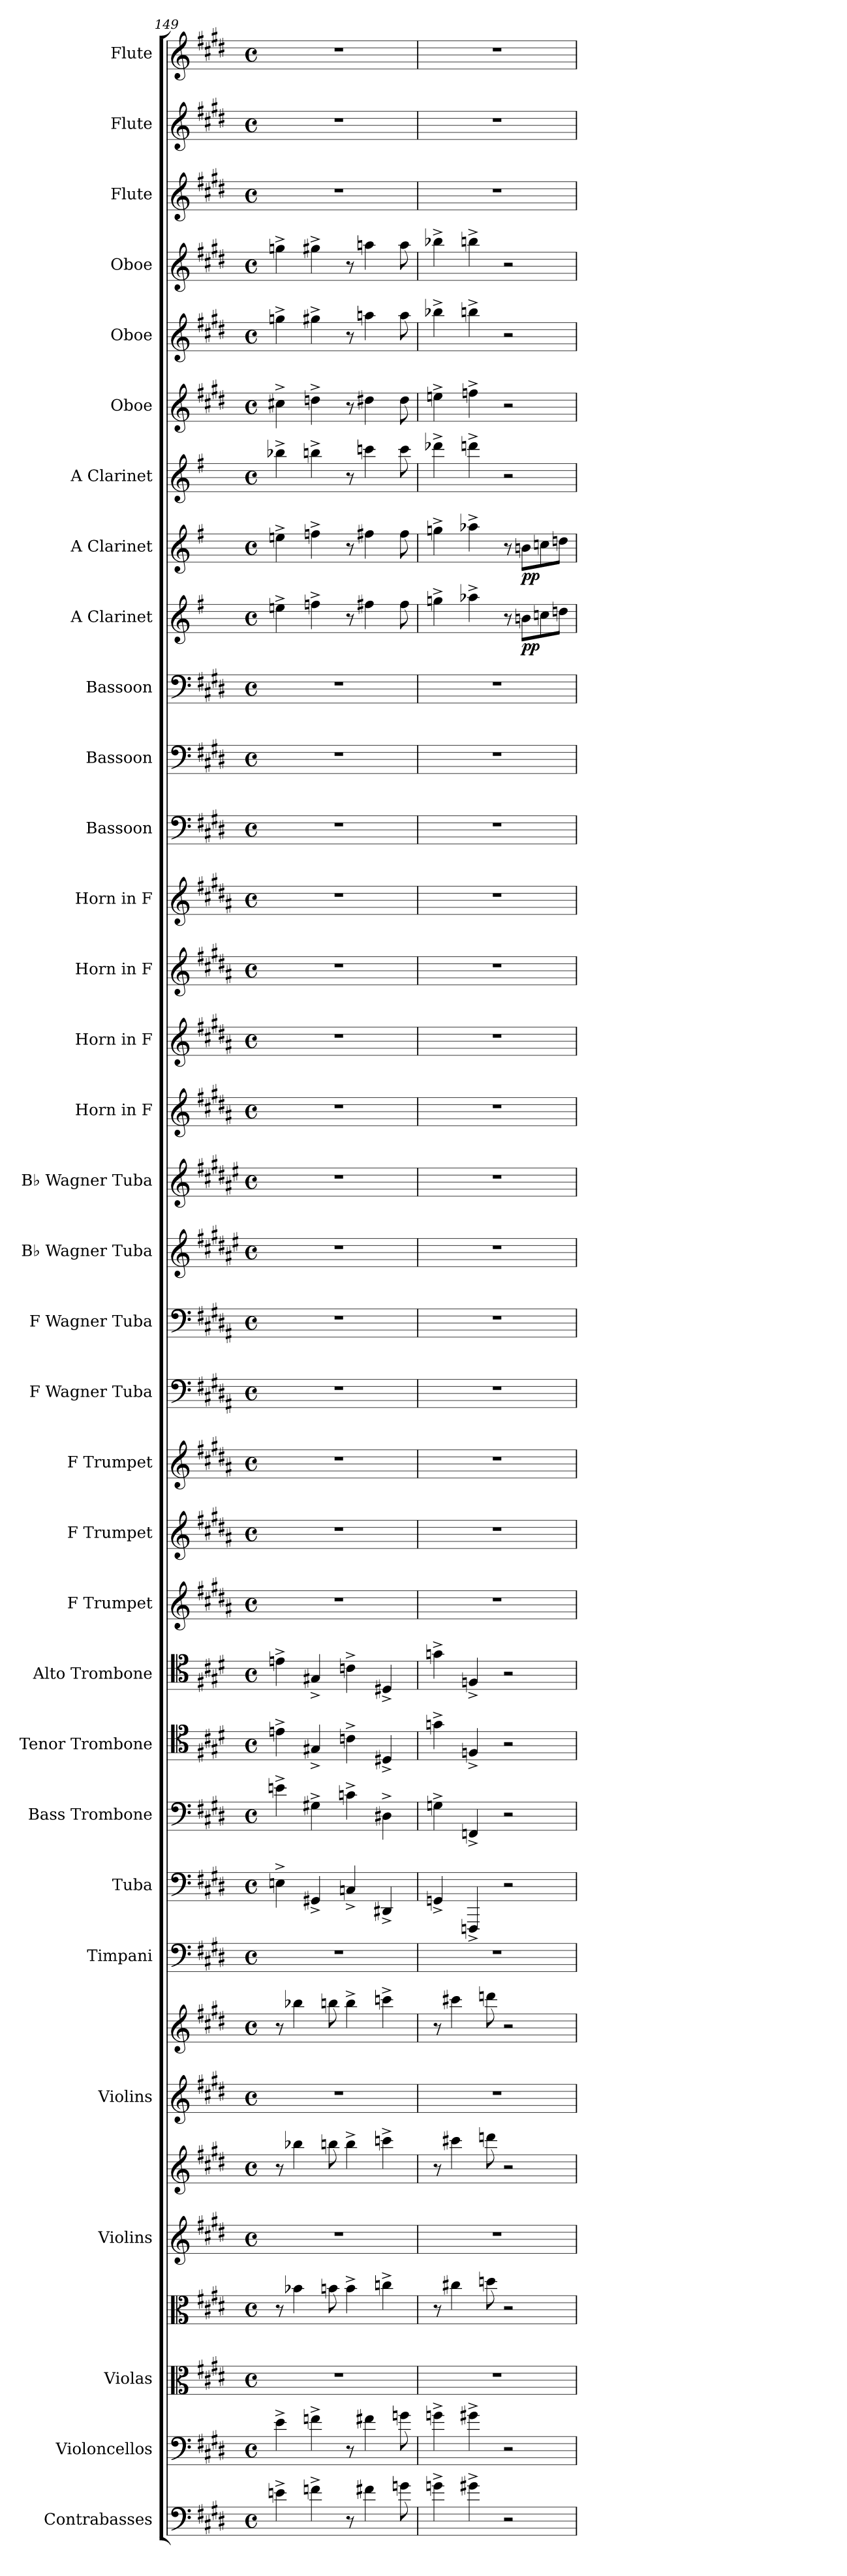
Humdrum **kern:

**kern	**kern	**kern	**kern	**kern	**kern	**kern	**kern	**kern	**kern	**kern	**kern	**kern	**kern	**kern	**kern	**kern	**kern	**kern	**kern	**kern	**kern	**kern	**kern	**kern	**kern	**kern	**kern	**dynam	**kern	**dynam	**kern	**kern	**kern	**kern	**kern	**kern	**kern
*part33	*part32	*part31	*part31	*part30	*part30	*part29	*part29	*part28	*part27	*part26	*part25	*part24	*part23	*part22	*part21	*part20	*part19	*part18	*part17	*part16	*part15	*part14	*part13	*part12	*part11	*part10	*part9	*part9	*part8	*part8	*part7	*part6	*part5	*part4	*part3	*part2	*part1
*staff36	*staff35	*staff34	*staff33	*staff32	*staff31	*staff30	*staff29	*staff28	*staff27	*staff26	*staff25	*staff24	*staff23	*staff22	*staff21	*staff20	*staff19	*staff18	*staff17	*staff16	*staff15	*staff14	*staff13	*staff12	*staff11	*staff10	*staff9	*staff9	*staff8	*staff8	*staff7	*staff6	*staff5	*staff4	*staff3	*staff2	*staff1
*I"Contrabasses	*I"Violoncellos	*I"Violas	*	*I"Violins	*	*I"Violins	*	*I"Timpani	*I"Tuba	*I"Bass Trombone	*I"Tenor Trombone	*I"Alto Trombone	*I"F Trumpet	*I"F Trumpet	*I"F Trumpet	*I"F Wagner Tuba	*I"F Wagner Tuba	*I"B♭ Wagner Tuba	*I"B♭ Wagner Tuba	*I"Horn in F	*I"Horn in F	*I"Horn in F	*I"Horn in F	*I"Bassoon	*I"Bassoon	*I"Bassoon	*I"A Clarinet	*	*I"A Clarinet	*	*I"A Clarinet	*I"Oboe	*I"Oboe	*I"Oboe	*I"Flute	*I"Flute	*I"Flute
*I'Cbs.	*I'Vcs.	*I'Vlas.	*	*I'Vlns.	*	*I'Vlns.	*	*I'Timp.	*I'Tba.	*I'B. Tbn.	*I'T. Tbn.	*I'A. Tbn.	*I'F Tpt.	*I'F Tpt.	*I'F Tpt.	*I'F Wag. Tu.	*I'F Wag. Tu.	*I'B♭ Wag. Tu.	*I'B♭ Wag. Tu.	*	*	*	*	*I'Bsn.	*I'Bsn.	*I'Bsn.	*I'A Cl.	*	*I'A Cl.	*	*I'A Cl.	*I'Ob.	*I'Ob.	*I'Ob.	*I'Fl.	*I'Fl.	*I'Fl.
*clefF4	*clefF4	*clefC3	*clefC3	*clefG2	*clefG2	*clefG2	*clefG2	*clefF4	*clefF4	*clefF4	*clefC4	*clefC4	*clefG2	*clefG2	*clefG2	*clefF4	*clefF4	*clefG2	*clefG2	*clefG2	*clefG2	*clefG2	*clefG2	*clefF4	*clefF4	*clefF4	*clefG2	*	*clefG2	*	*clefG2	*clefG2	*clefG2	*clefG2	*clefG2	*clefG2	*clefG2
*ITrd7c12	*	*	*	*	*	*	*	*	*	*	*	*	*ITrd-3c-5	*ITrd-3c-5	*ITrd-3c-5	*ITrd4c7	*ITrd4c7	*ITrd1c2	*ITrd1c2	*ITrd4c7	*ITrd4c7	*ITrd4c7	*ITrd4c7	*	*	*	*ITrd2c3	*	*ITrd2c3	*	*ITrd2c3	*	*	*	*	*	*
*k[f#c#g#d#]	*k[f#c#g#d#]	*k[f#c#g#d#]	*k[f#c#g#d#]	*k[f#c#g#d#]	*k[f#c#g#d#]	*k[f#c#g#d#]	*k[f#c#g#d#]	*k[f#c#g#d#]	*k[f#c#g#d#]	*k[f#c#g#d#]	*k[f#c#g#d#]	*k[f#c#g#d#]	*k[f#c#g#d#]	*k[f#c#g#d#]	*k[f#c#g#d#]	*k[f#c#g#d#]	*k[f#c#g#d#]	*k[f#c#g#d#]	*k[f#c#g#d#]	*k[f#c#g#d#]	*k[f#c#g#d#]	*k[f#c#g#d#]	*k[f#c#g#d#]	*k[f#c#g#d#]	*k[f#c#g#d#]	*k[f#c#g#d#]	*k[f#c#g#d#]	*	*k[f#c#g#d#]	*	*k[f#c#g#d#]	*k[f#c#g#d#]	*k[f#c#g#d#]	*k[f#c#g#d#]	*k[f#c#g#d#]	*k[f#c#g#d#]	*k[f#c#g#d#]
*M4/4	*M4/4	*M4/4	*M4/4	*M4/4	*M4/4	*M4/4	*M4/4	*M4/4	*M4/4	*M4/4	*M4/4	*M4/4	*M4/4	*M4/4	*M4/4	*M4/4	*M4/4	*M4/4	*M4/4	*M4/4	*M4/4	*M4/4	*M4/4	*M4/4	*M4/4	*M4/4	*M4/4	*	*M4/4	*	*M4/4	*M4/4	*M4/4	*M4/4	*M4/4	*M4/4	*M4/4
*met(c)	*met(c)	*met(c)	*met(c)	*met(c)	*met(c)	*met(c)	*met(c)	*met(c)	*met(c)	*met(c)	*met(c)	*met(c)	*met(c)	*met(c)	*met(c)	*met(c)	*met(c)	*met(c)	*met(c)	*met(c)	*met(c)	*met(c)	*met(c)	*met(c)	*met(c)	*met(c)	*met(c)	*	*met(c)	*	*met(c)	*met(c)	*met(c)	*met(c)	*met(c)	*met(c)	*met(c)
=149	=149	=149	=149	=149	=149	=149	=149	=149	=149	=149	=149	=149	=149	=149	=149	=149	=149	=149	=149	=149	=149	=149	=149	=149	=149	=149	=149	=149	=149	=149	=149	=149	=149	=149	=149	=149	=149
4En^\	4e^\	1r	8r	1r	8r	1r	8r	1r	4En^\	4en^\	4en^\	4en^\	1r	1r	1r	1r	1r	1r	1r	1r	1r	1r	1r	1r	1r	1r	4cc#X^\	.	4cc#X^\	.	4ggn^\	4cc#X^\	4ggn^\	4ggn^\	1r	1r	1r
.	.	.	4b-X\	.	4bb-X\	.	4bb-X\	.	.	.	.	.	.	.	.	.	.	.	.	.	.	.	.	.	.	.	.	.	.	.	.	.	.	.	.	.	.
4Fn^\	4fn^\	.	.	.	.	.	.	.	4GG#X^/	4G#X^\	4G#X^/	4G#X^/	.	.	.	.	.	.	.	.	.	.	.	.	.	.	4ddn^\	.	4ddn^\	.	4gg#X^\	4ddn^\	4gg#X^\	4gg#X^\	.	.	.
.	.	.	8bn\	.	8bbn\	.	8bbn\	.	.	.	.	.	.	.	.	.	.	.	.	.	.	.	.	.	.	.	.	.	.	.	.	.	.	.	.	.	.
8r	8r	.	4b^\	.	4bb^\	.	4bb^\	.	4Cn^/	4cn^\	4cn^\	4cn^\	.	.	.	.	.	.	.	.	.	.	.	.	.	.	8r	.	8r	.	8r	8r	8r	8r	.	.	.
4F#X\	4f#X\	.	.	.	.	.	.	.	.	.	.	.	.	.	.	.	.	.	.	.	.	.	.	.	.	.	4dd#X\	.	4dd#X\	.	4aan\	4dd#X\	4aan\	4aan\	.	.	.
.	.	.	4ccn^\	.	4cccn^\	.	4cccn^\	.	4DD#X^/	4D#X^\	4D#X^/	4D#X^/	.	.	.	.	.	.	.	.	.	.	.	.	.	.	.	.	.	.	.	.	.	.	.	.	.
8Gn\	8gn\	.	.	.	.	.	.	.	.	.	.	.	.	.	.	.	.	.	.	.	.	.	.	.	.	.	8dd#\	.	8dd#\	.	8aa\	8dd#\	8aa\	8aa\	.	.	.
=150	=150	=150	=150	=150	=150	=150	=150	=150	=150	=150	=150	=150	=150	=150	=150	=150	=150	=150	=150	=150	=150	=150	=150	=150	=150	=150	=150	=150	=150	=150	=150	=150	=150	=150	=150	=150	=150
4Gn^\	4gn^\	1r	8r	1r	8r	1r	8r	1r	4GGn^/	4Gn^\	4gn^\	4gn^\	1r	1r	1r	1r	1r	1r	1r	1r	1r	1r	1r	1r	1r	1r	4een^\	.	4een^\	.	4bb-X^\	4een^\	4bb-X^\	4bb-X^\	1r	1r	1r
.	.	.	4cc#X\	.	4ccc#X\	.	4ccc#X\	.	.	.	.	.	.	.	.	.	.	.	.	.	.	.	.	.	.	.	.	.	.	.	.	.	.	.	.	.	.
4G#X^\	4g#X^\	.	.	.	.	.	.	.	4FFFn^/	4FFn^/	4Fn^/	4Fn^/	.	.	.	.	.	.	.	.	.	.	.	.	.	.	4ffn^\	.	4ffn^\	.	4bbn^\	4ffn^\	4bbn^\	4bbn^\	.	.	.
.	.	.	8ddn\	.	8dddn\	.	8dddn\	.	.	.	.	.	.	.	.	.	.	.	.	.	.	.	.	.	.	.	.	.	.	.	.	.	.	.	.	.	.
2r	2r	.	2r	.	2r	.	2r	.	2r	2r	2r	2r	.	.	.	.	.	.	.	.	.	.	.	.	.	.	8r	.	8r	.	2r	2r	2r	2r	.	.	.
!	!	!	!	!	!	!	!	!	!	!	!	!	!	!	!	!	!	!	!	!	!	!	!	!	!	!	!	!LO:DY:b	!	!LO:DY:b	!	!	!	!	!	!	!
.	.	.	.	.	.	.	.	.	.	.	.	.	.	.	.	.	.	.	.	.	.	.	.	.	.	.	8g#X\L	pp	8g#X\L	pp	.	.	.	.	.	.	.
.	.	.	.	.	.	.	.	.	.	.	.	.	.	.	.	.	.	.	.	.	.	.	.	.	.	.	8an\	.	8an\	.	.	.	.	.	.	.	.
.	.	.	.	.	.	.	.	.	.	.	.	.	.	.	.	.	.	.	.	.	.	.	.	.	.	.	8bn\J	.	8bn\J	.	.	.	.	.	.	.	.
=	=	=	=	=	=	=	=	=	=	=	=	=	=	=	=	=	=	=	=	=	=	=	=	=	=	=	=	=	=	=	=	=	=	=	=	=	=
*-	*-	*-	*-	*-	*-	*-	*-	*-	*-	*-	*-	*-	*-	*-	*-	*-	*-	*-	*-	*-	*-	*-	*-	*-	*-	*-	*-	*-	*-	*-	*-	*-	*-	*-	*-	*-	*-
